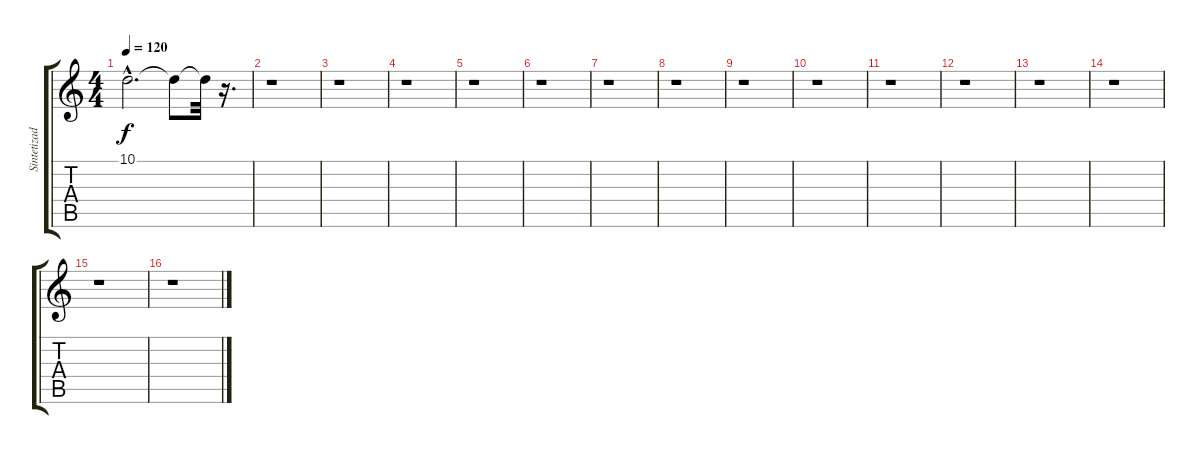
\track ("Sintetizador 1" "Sintetizad") {instrument violin}
\staff {score tabs}
\tuning (E4 B3 G3 D3 A2 E2) {hide}
\ts (4 4)
\tempo 120
\clef g2
\ks c
10.1{hac}.2{d dy f} 10.1{t}.8 10.1{t}.32 r.16{d} |
r.1 |
r.1 |
r.1 |
r.1 |
r.1 |
r.1 |
r.1 |
r.1 |
r.1 |
r.1 |
r.1 |
r.1 |
r.1 |
r.1 |
r.1
